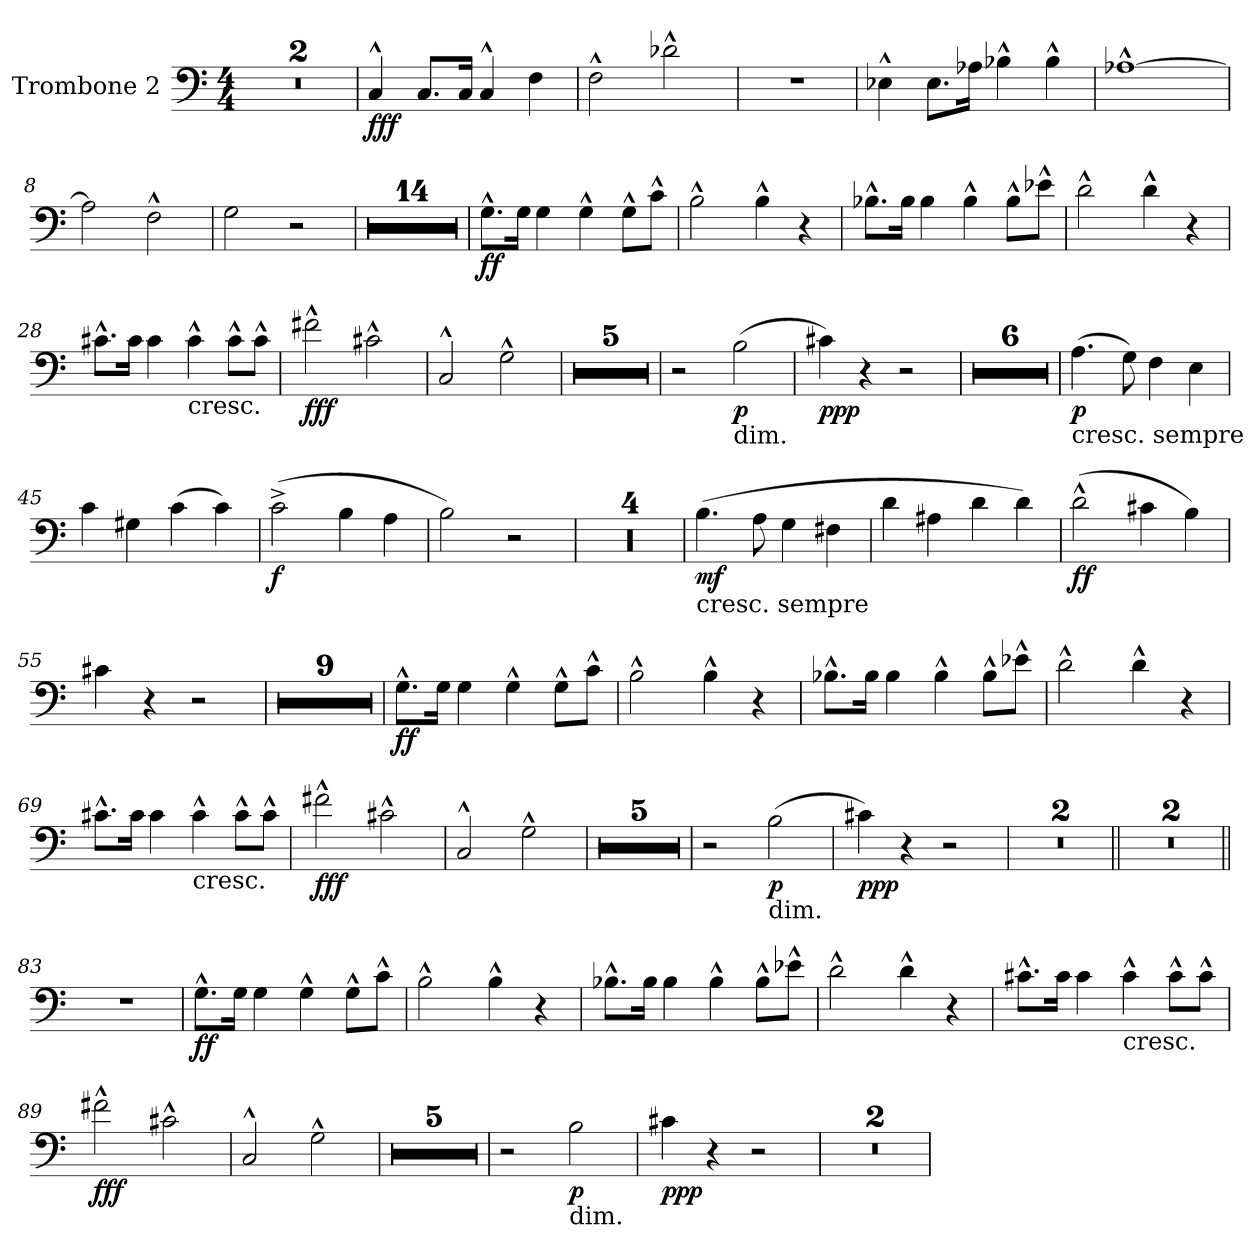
**kern	**dynam
*part1	*part1
*staff1	*staff1
*I"Trombone 2	*
*I'Trb	*
*clefF4	*
*k[]	*
*M4/4	*
=1	=1
1r	.
=2	=2
1r	.
=3	=3
!	!LO:DY:b
4C^^/	fff
8.C/L	.
16C/Jk	.
4C^^/	.
4F\	.
=4	=4
2F^^\	.
2d-X^^\	.
=5	=5
1r	.
=6	=6
4E-X^^\	.
8.E-\L	.
16A-X\Jk	.
4B-X^^\	.
4B-^^\	.
=7	=7
[1A-X^^	.
=8	=8
2A-\]	.
2F^^\	.
=9	=9
2G\	.
2r	.
=10	=10
1r	.
=11	=11
1r	.
=12	=12
1r	.
=13	=13
1r	.
=14	=14
1r	.
=15	=15
1r	.
=16	=16
1r	.
=17	=17
1r	.
=18	=18
1r	.
=19	=19
1r	.
=20	=20
1r	.
=21	=21
1r	.
=22	=22
1r	.
=23	=23
1r	.
!!LO:LB:g=z
=24	=24
!	!LO:DY:b
8.G^^\L	ff
16G\Jk	.
4G\	.
4G^^\	.
8G^^\L	.
8c^^\J	.
=25	=25
2B^^\	.
4B^^\	.
4r	.
=26	=26
8.B-X^^\L	.
16B-\Jk	.
4B-\	.
4B-^^\	.
8B-^^\L	.
8e-X^^\J	.
=27	=27
2d^^\	.
4d^^\	.
4r	.
=28	=28
8.c#X^^\L	.
16c#\Jk	.
4c#\	.
!LO:TX:b:t=cresc.	!
4c#^^\	.
8c#^^\L	.
8c#^^\J	.
=29	=29
!	!LO:DY:b
2f#X^^\	fff
2c#X^^\	.
=30	=30
2C^^/	.
2G^^\	.
=31	=31
1r	.
=32	=32
1r	.
=33	=33
1r	.
=34	=34
1r	.
=35	=35
1r	.
=36	=36
2r	.
!LO:TX:b:t=dim.	!
!	!LO:DY:b
(>2B\	p
!!LO:LB:g=z
=37	=37
!	!LO:DY:b
4c#X\)	ppp
4r	.
2r	.
=38	=38
1r	.
=39	=39
1r	.
=40	=40
1r	.
=41	=41
1r	.
=42	=42
1r	.
=43	=43
1r	.
=44	=44
!LO:TX:b:t=cresc. sempre	!
!	!LO:DY:b
(>4.A\	p
8G\)	.
4F\	.
4E\	.
=45	=45
4c\	.
4G#X\	.
(>4c\	.
4c\)	.
=46	=46
!	!LO:DY:b
(>2c^\	f
4B\	.
4A\	.
=47	=47
2B\)	.
2r	.
=48	=48
1r	.
=49	=49
1r	.
=50	=50
1r	.
=51	=51
1r	.
=52	=52
!LO:TX:b:t=cresc. sempre	!
!	!LO:DY:b
(>4.B\	mf
8A\	.
4G\	.
4F#X\	.
=53	=53
4d\	.
4A#X\	.
4d\	.
4d\)	.
=54	=54
!	!LO:DY:b
(>2d^^\	ff
4c#X\	.
4B\)	.
!!LO:LB:g=z
=55	=55
4c#X\	.
4r	.
2r	.
=56	=56
1r	.
=57	=57
1r	.
=58	=58
1r	.
=59	=59
1r	.
=60	=60
1r	.
=61	=61
1r	.
=62	=62
1r	.
=63	=63
1r	.
=64	=64
1r	.
=65	=65
!	!LO:DY:b
8.G^^\L	ff
16G\Jk	.
4G\	.
4G^^\	.
8G^^\L	.
8c^^\J	.
=66	=66
2B^^\	.
4B^^\	.
4r	.
=67	=67
8.B-X^^\L	.
16B-\Jk	.
4B-\	.
4B-^^\	.
8B-^^\L	.
8e-X^^\J	.
=68	=68
2d^^\	.
4d^^\	.
4r	.
=69	=69
8.c#X^^\L	.
16c#\Jk	.
4c#\	.
!LO:TX:b:t=cresc.	!
4c#^^\	.
8c#^^\L	.
8c#^^\J	.
=70	=70
!	!LO:DY:b
2f#X^^\	fff
2c#X^^\	.
!!LO:LB:g=z
=71	=71
2C^^/	.
2G^^\	.
=72	=72
1r	.
=73	=73
1r	.
=74	=74
1r	.
=75	=75
1r	.
=76	=76
1r	.
=77	=77
2r	.
!LO:TX:b:t=dim.	!
!	!LO:DY:b
(>2B\	p
=78	=78
!	!LO:DY:b
4c#X\)	ppp
4r	.
2r	.
=79	=79
1r	.
=80	=80
1r	.
=81||	=81||
1r	.
=82	=82
1r	.
=83||	=83||
1r	.
=84	=84
!	!LO:DY:b
8.G^^\L	ff
16G\Jk	.
4G\	.
4G^^\	.
8G^^\L	.
8c^^\J	.
=85	=85
2B^^\	.
4B^^\	.
4r	.
=86	=86
8.B-X^^\L	.
16B-\Jk	.
4B-\	.
4B-^^\	.
8B-^^\L	.
8e-X^^\J	.
=87	=87
2d^^\	.
4d^^\	.
4r	.
!!LO:LB:g=z
=88	=88
8.c#X^^\L	.
16c#\Jk	.
4c#\	.
!LO:TX:b:t=cresc.	!
4c#^^\	.
8c#^^\L	.
8c#^^\J	.
=89	=89
!	!LO:DY:b
2f#X^^\	fff
2c#X^^\	.
=90	=90
2C^^/	.
2G^^\	.
=91	=91
1r	.
=92	=92
1r	.
=93	=93
1r	.
=94	=94
1r	.
=95	=95
1r	.
=96	=96
2r	.
!LO:TX:b:t=dim.	!
!	!LO:DY:b
2B\	p
=97	=97
!	!LO:DY:b
4c#X\	ppp
4r	.
2r	.
=98	=98
1r	.
=99	=99
1r	.
=	=
*-	*-
